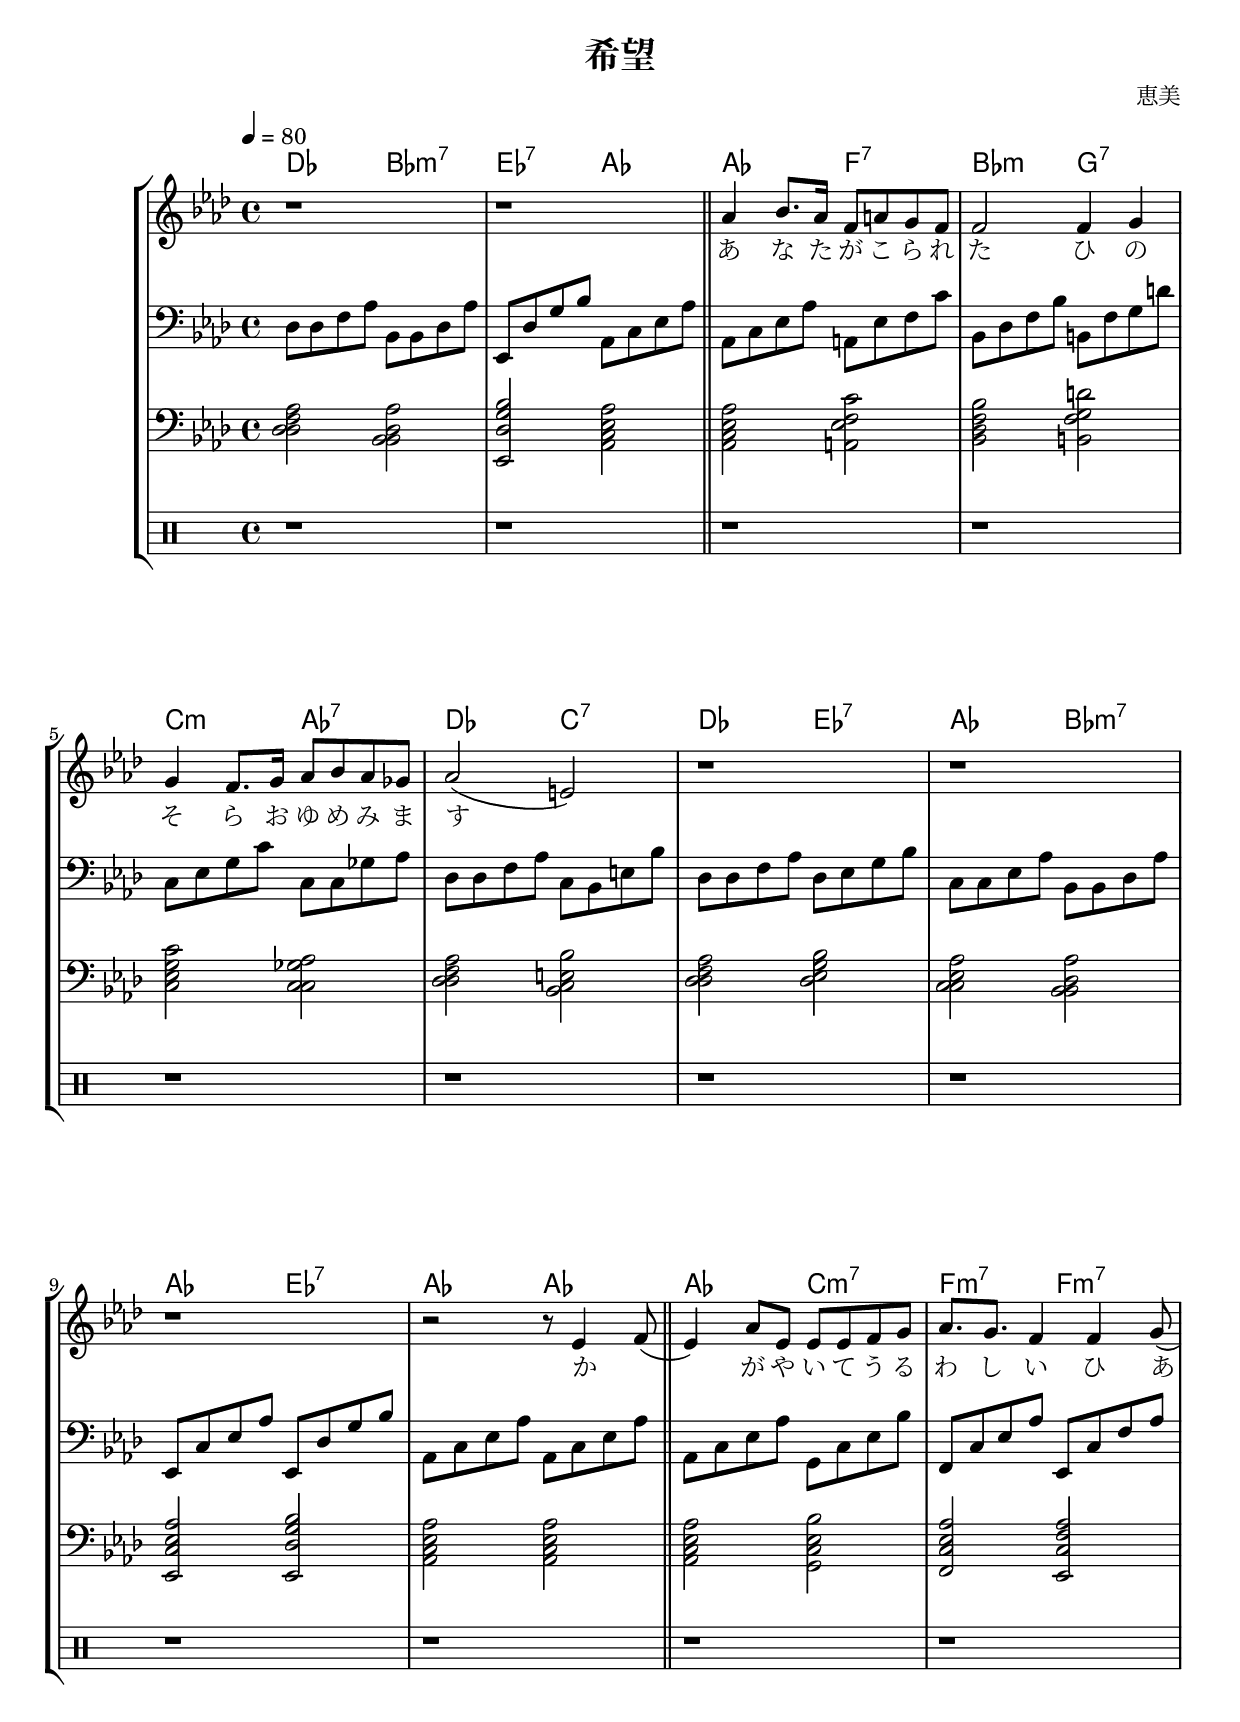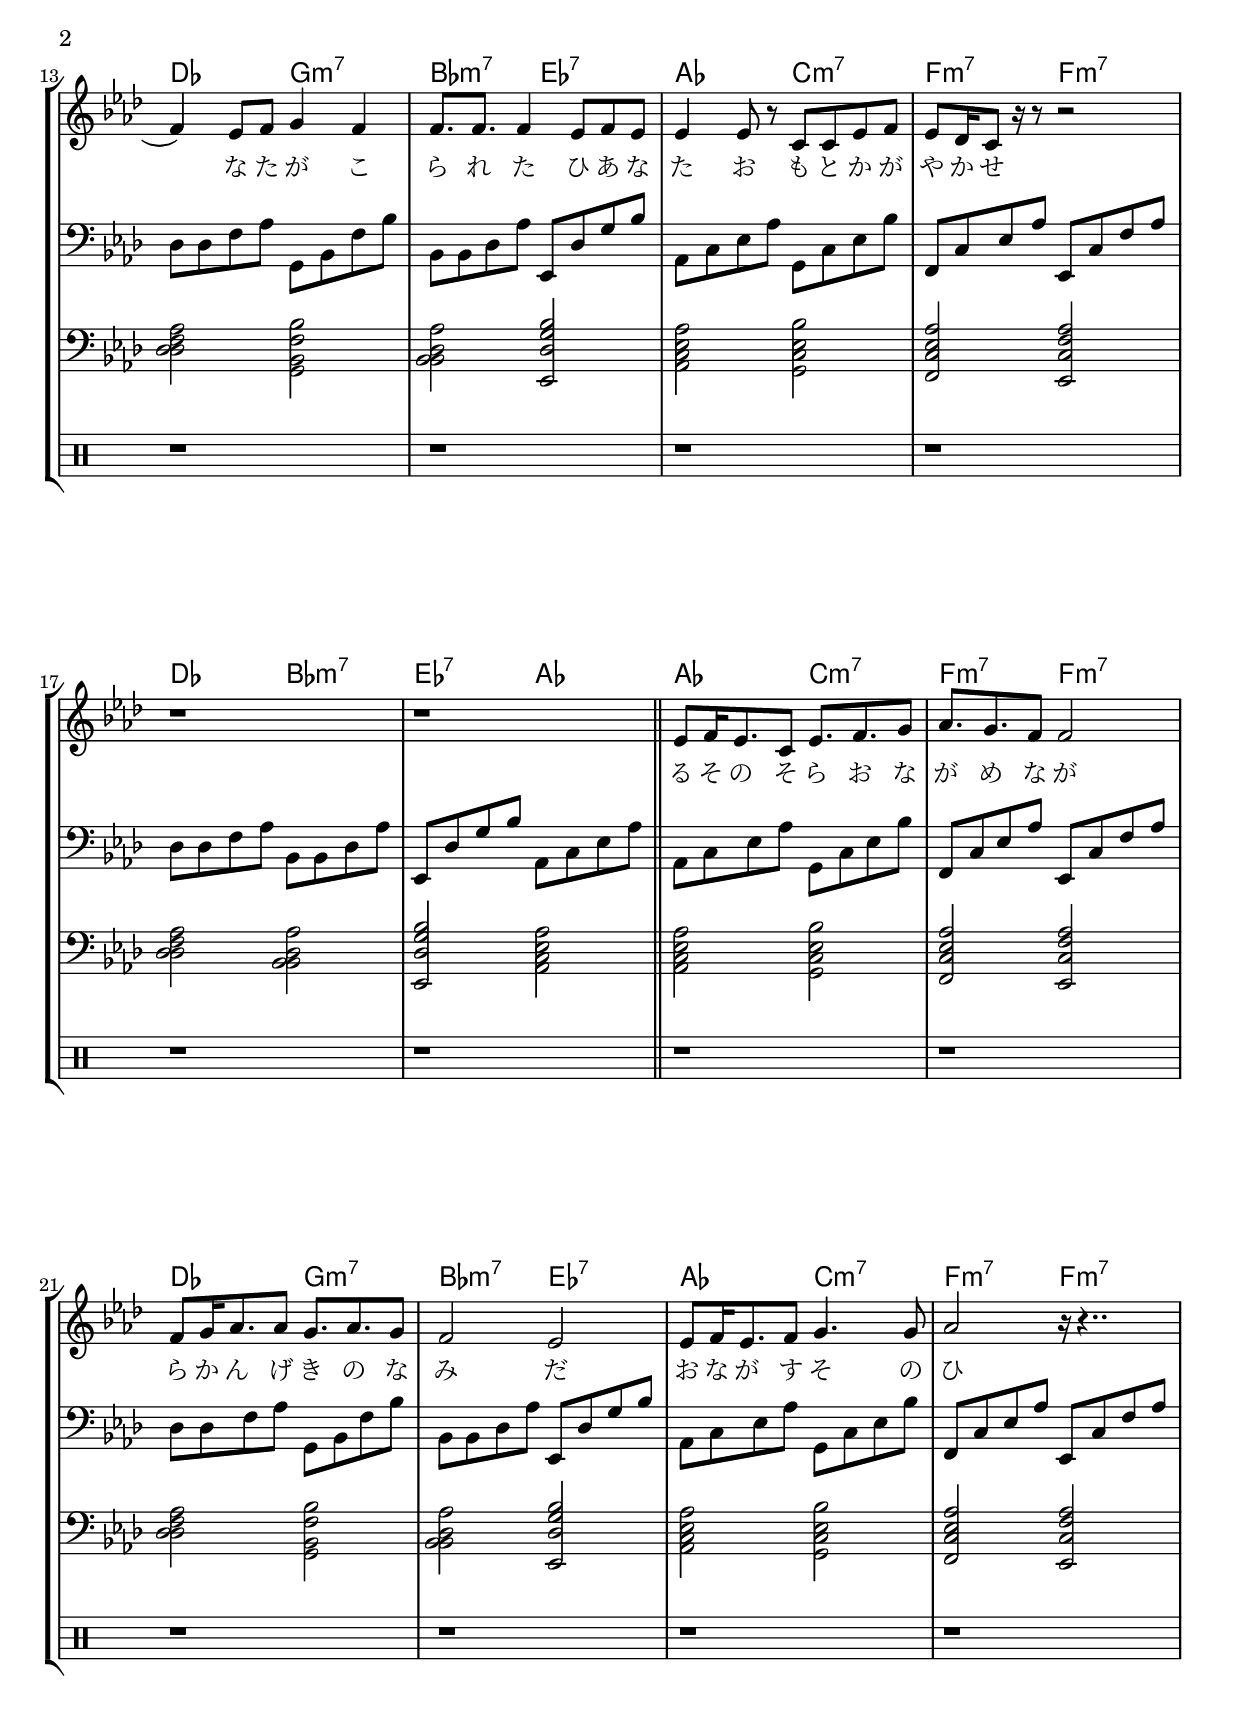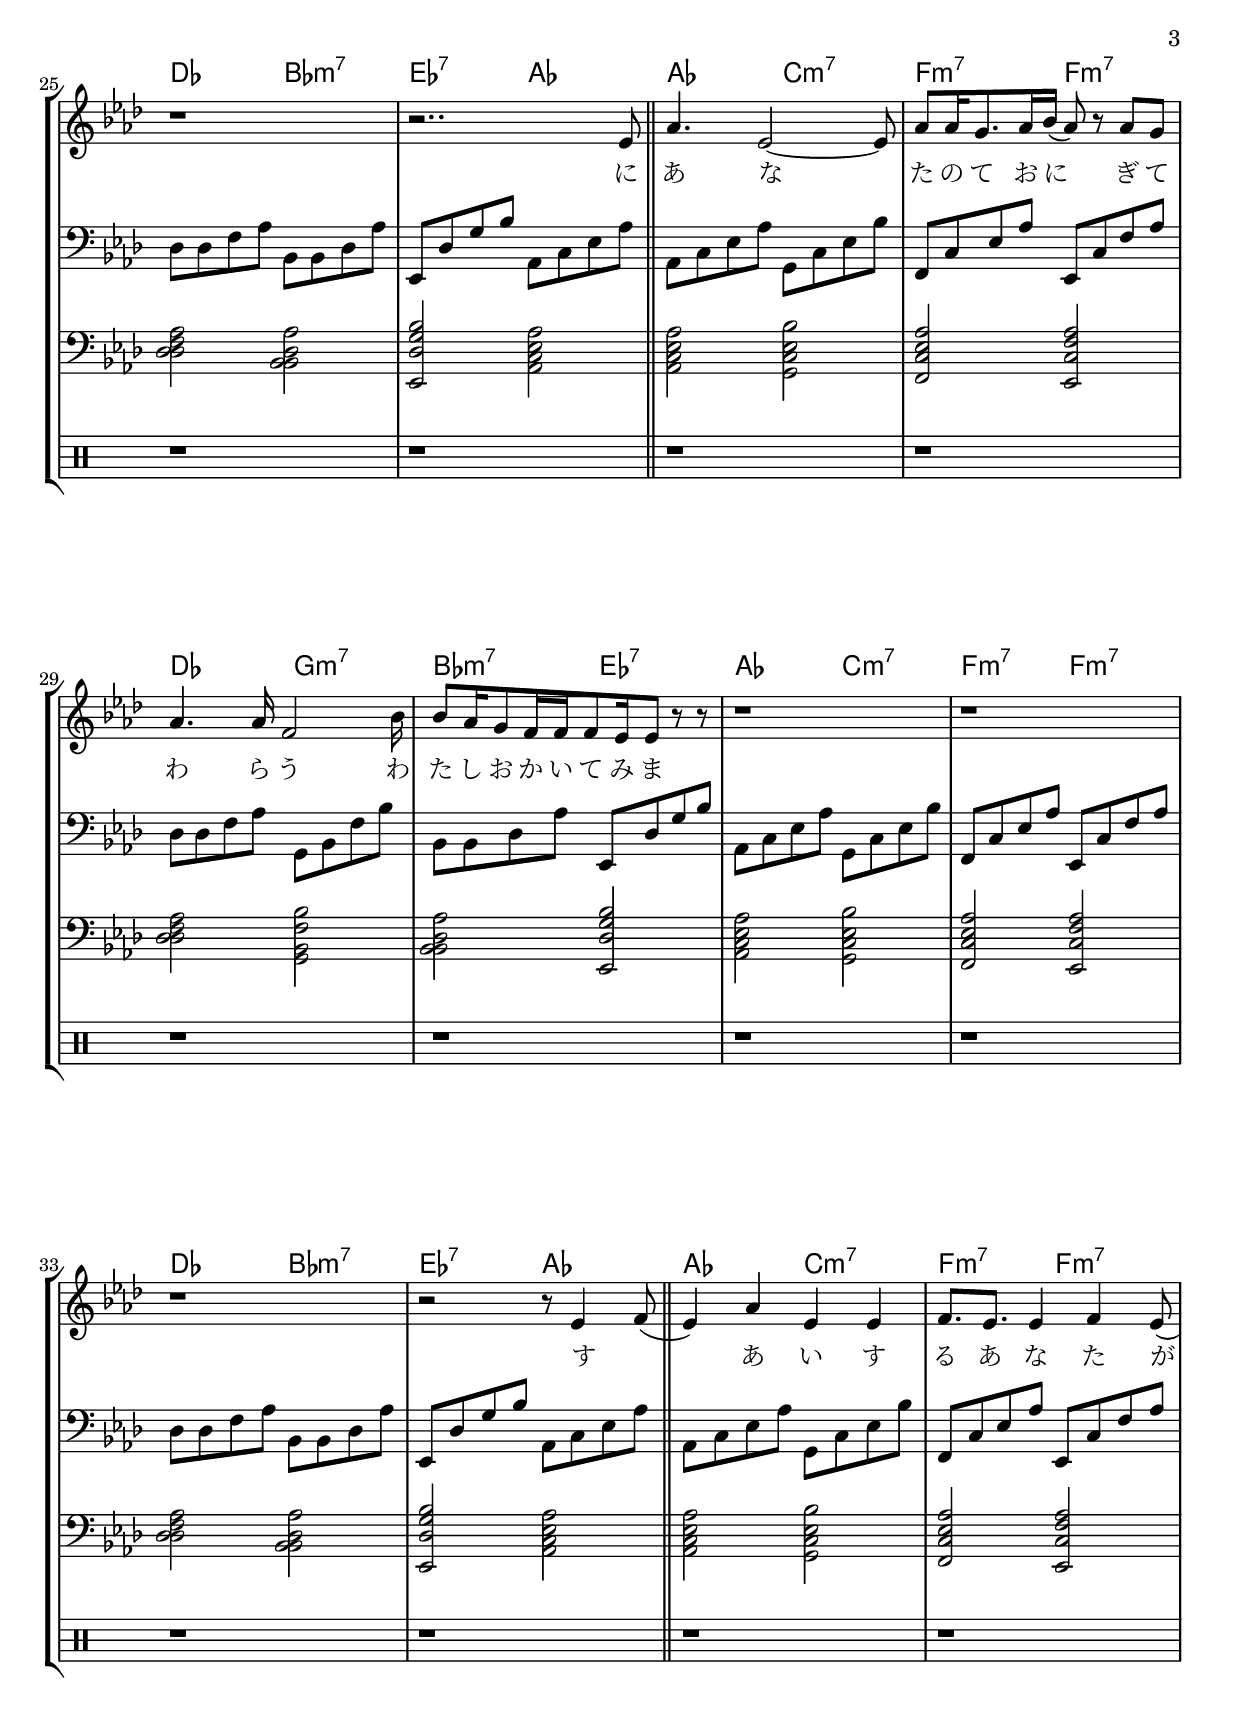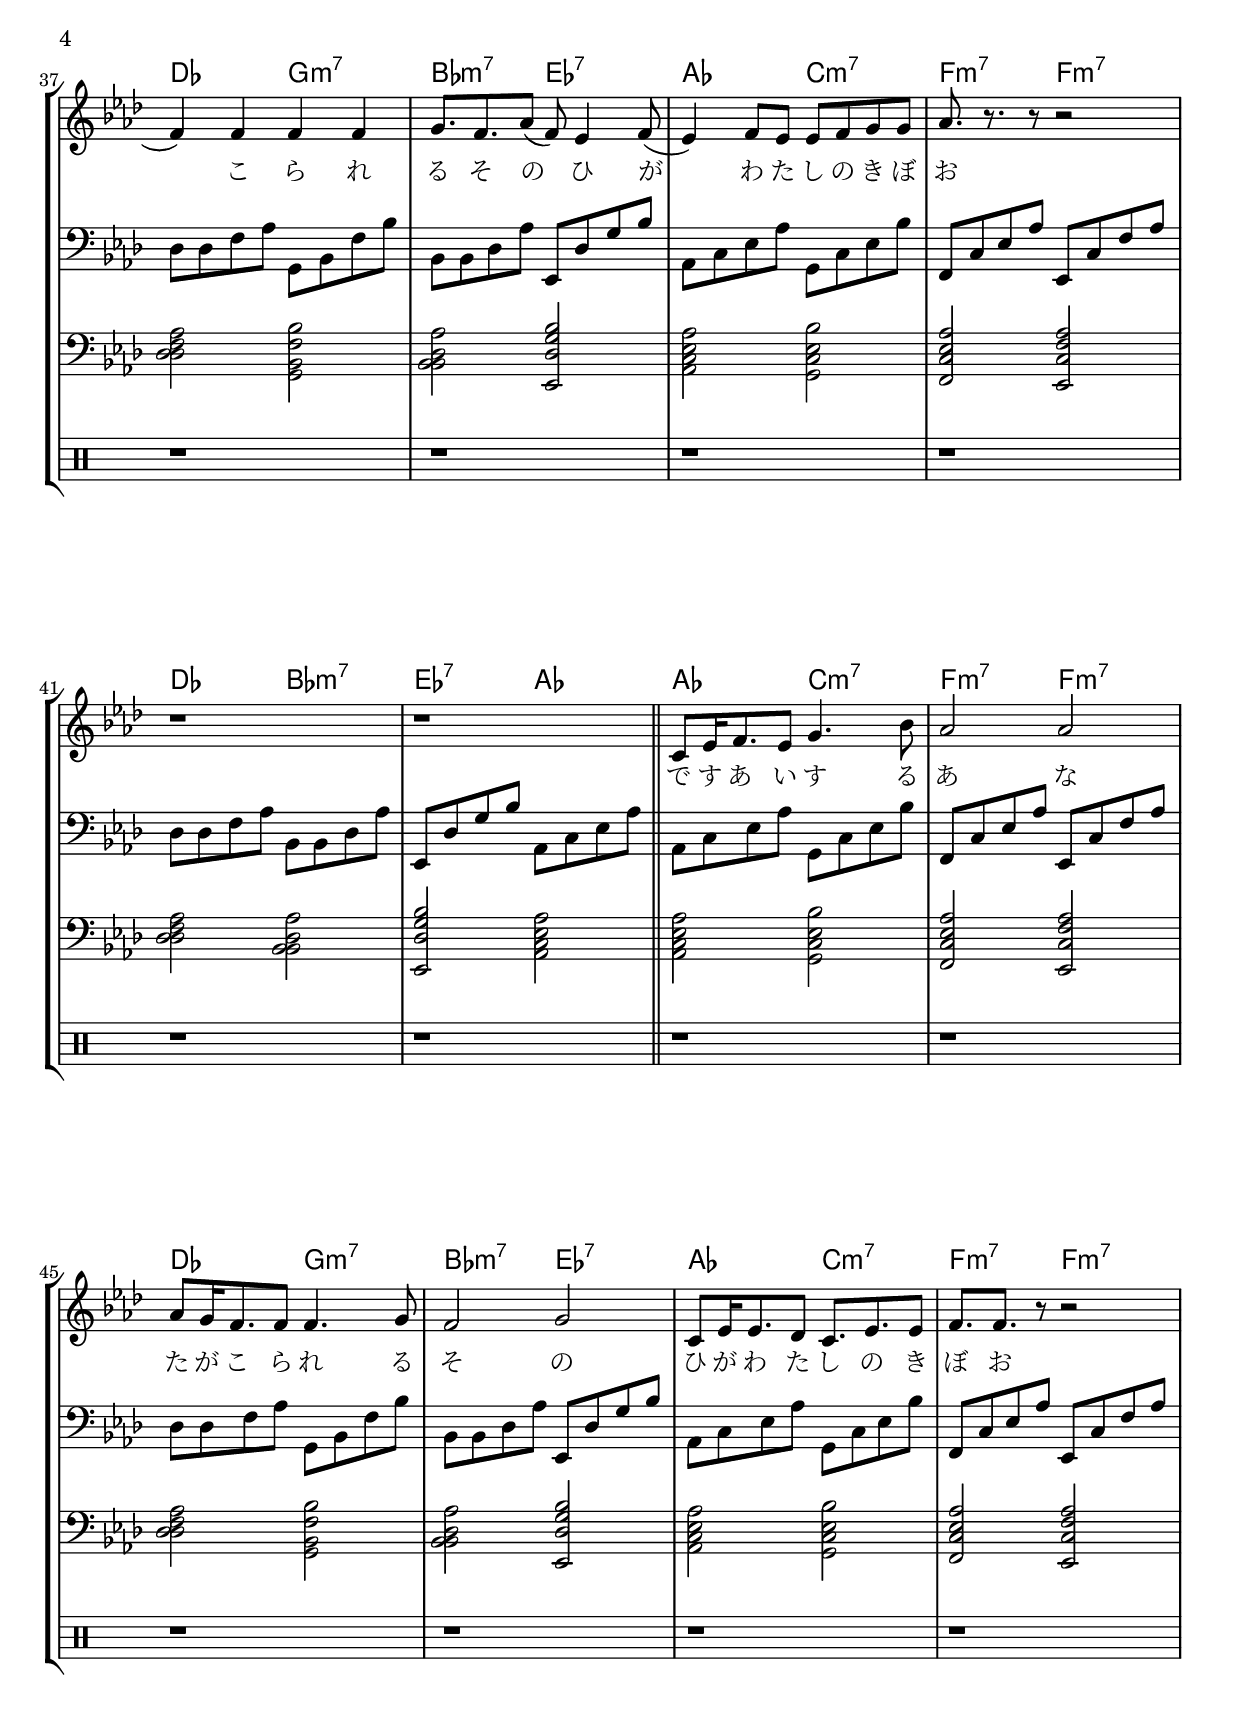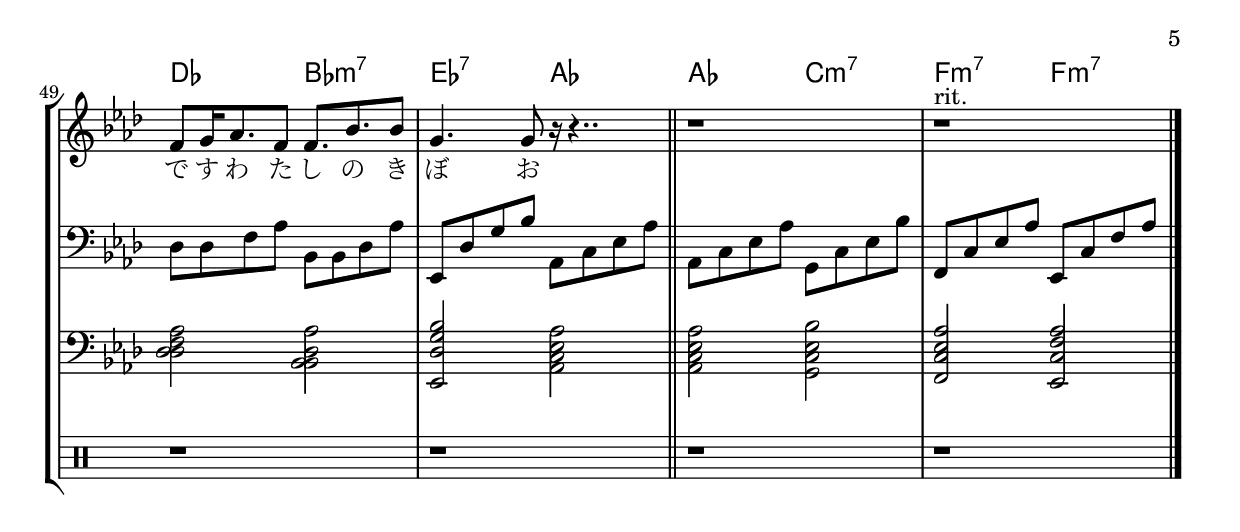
\version "2.12.1"

\header {
	title = \markup {希望}
	composer = \markup \center-column {恵美}
}

harmony = \chordmode {
	des2 bes:min7 es:7 as 

	as f:7 bes:m g:7 c:m as:7 des c:7 des es:7 as bes:min7 as es:7 as as 

	as c:min7 f:min7 f:min7 des g:min7 bes:min7 es:7 as c:min7 f:min7 f:min7 des bes:min7 es:7 as 

	as c:min7 f:min7 f:min7 des g:min7 bes:min7 es:7 as c:min7 f:min7 f:min7 des bes:min7 es:7 as 

	as c:min7 f:min7 f:min7 des g:min7 bes:min7 es:7 as c:min7 f:min7 f:min7 des bes:min7 es:7 as 

	as c:min7 f:min7 f:min7 des g:min7 bes:min7 es:7 as c:min7 f:min7 f:min7 des bes:min7 es:7 as 

	as c:min7 f:min7 f:min7 des g:min7 bes:min7 es:7 as c:min7 f:min7 f:min7 des bes:min7 es:7 as 

	as c:min7 f:min7 f:min7 
}

melody = {
	\key as \major
	\tempo 4 = 80
	r1 | r1   
	\set Staff.midiInstrument = #"fss0.37"
	 as'4  bes'8.  as'16  f'8  a'8  g'8  f'8 
	f'2  f'4  g'4 
	g'4  f'8.  g'16  as'8  bes'8  as'8  ges'8 
	as'2  (e'2)
	r1 r1 r1 r2~r8 	\set Staff.midiInstrument = #"fss0.37"
	es'4  f'8 
	(es'4)  as'8  es'8  es'8  es'8  f'8  g'8 
	as'8.  g'8.  f'4  f'4  g'8 
	(f'4)  es'8  f'8  g'4  f'4 
	f'8.  f'8.  f'4  es'8  f'8  es'8 
	es'4  es'8  r8  c'8  c'8  es'8  f'8 
	es'8  des'16  c'8  r16  r8  	r2 r1 r1 	\set Staff.midiInstrument = #"fss0.37"
	 es'8  f'16  es'8.  c'8  es'8.  f'8.  g'8 
	as'8.  g'8.  f'8  f'2 
	f'8  g'16  as'8.  as'8  g'8.  as'8.  g'8 
	f'2  es'2 
	es'8  f'16  es'8.  f'8  g'4.  g'8 
	as'2  r16  	r4.. r1 r2.. 	\set Staff.midiInstrument = #"fss0.35"
	es'8 
	as'4.  es'2~es'8 
	as'8  as'16  g'8.  as'16  bes'16  (as'8)  r8  as'8  g'8 
	as'4.  as'16  f'2  bes'16 
	bes'8  as'16  g'8  f'16  f'16  f'8  es'16  es'8  r8  	r8 r1 r1 r1 r2~r8 	\set Staff.midiInstrument = #"fss0.37"
	es'4  f'8 
	(es'4)  as'4  es'4  es'4 
	f'8.  es'8.  es'4  f'4  es'8 
	(f'4)  f'4  f'4  f'4 
	g'8.  f'8.  as'8  (f'8)  es'4  f'8 
	(es'4)  f'8  es'8  es'8  f'8  g'8  g'8 
	as'8.  r8.  r8  	r2 r1 r1 	\set Staff.midiInstrument = #"fss0.37"
	 c'8  es'16  f'8.  es'8  g'4.  bes'8 
	as'2  as'2 
	as'8  g'16  f'8.  f'8  f'4.  g'8 
	f'2  g'2 
	c'8  es'16  es'8.  des'8  c'8.  es'8.  es'8 
	f'8.  f'8.  r8  r2 
	f'8  g'16  as'8.  f'8  f'8.  bes'8.  bes'8 
	g'4.  g'8  r16  	r4.. 	r1 | r1^"rit." \bar "|."
}

words = \lyricmode {
	
	あ  な  た  が  こ  ら  れ  た  ひ  の  そ  ら  お  ゆ  め  み  ま  す  
	か  が  や  い  て  う  る  わ  し  い  ひ  あ  な  た  が  こ  ら  れ  た  ひ  あ  な  た  お  も  と  か  が  や  か  せ  る  
	そ  の  そ  ら  お  な  が  め  な  が  ら  か  ん  げ  き  の  な  み  だ  お  な  が  す  そ  の  ひ  に  
	あ  な  た  の  て  お  に  ぎ  て  わ  ら  う  わ  た  し  お  か  い  て  み  ま  す  
	あ  い  す  る  あ  な  た  が  こ  ら  れ  る  そ  の  ひ  が  わ  た  し  の  き  ぼ  お  で  す  
	あ  い  す  る  あ  な  た  が  こ  ら  れ  る  そ  の  ひ  が  わ  た  し  の  き  ぼ  お  で  す  わ  た  し  の  き  ぼ  お  で  す  
	
}

tempochange = {
	\tempo 4 = 80
	r1 | r1 \bar "||"
	\tempo 4 = 80
	r1 | r1 | r1 | r1 | r1 | r1 | r1 | r1 \bar "||"
	\tempo 4 = 80
	r1 | r1 | r1 | r1 | r1 | r1 | r1 | r1 \bar "||"
	\tempo 4 = 80
	r1 | r1 | r1 | r1 | r1 | r1 | r1 | r1 \bar "||"
	\tempo 4 = 80
	r1 | r1 | r1 | r1 | r1 | r1 | r1 | r1 \bar "||"
	\tempo 4 = 80
	r1 | r1 | r1 | r1 | r1 | r1 | r1 | r1 \bar "||"
	\tempo 4 = 80
	r1 | r1 | r1 | r1 | r1 | r1 | r1 | r1 \bar "||"
	\tempo 4 = 80
	r1 | \tempo 4 = 60 r2 \tempo 4 = 53 r2 \bar "|."
}

mainacc = {
	\clef bass
	\set Staff.midiInstrument = #"Bright Acoustic"
	\key as \major
	\tempo 4 = 80
	des8 des8 f8 as8
	bes,8 bes,8 des8 as8
	es,8 des8 g8 bes8
	as,8 c8 es8 as8
	\bar "||"

	\set Staff.midiInstrument = #"Electric Piano 1"
	as,8 c8 es8 as8
	a,8 es8 f8 c'8
	bes,8 des8 f8 bes8
	b,8 f8 g8 d'8
	c8 es8 g8 c'8
	c8 c8 ges8 as8
	des8 des8 f8 as8
	c8 bes,8 e8 bes8
	des8 des8 f8 as8
	des8 es8 g8 bes8
	c8 c8 es8 as8
	bes,8 bes,8 des8 as8
	es,8 c8 es8 as8
	es,8 des8 g8 bes8
	as,8 c8 es8 as8
	as,8 c8 es8 as8
	\bar "||"

	\set Staff.midiInstrument = #"Bright Acoustic"
	as,8 c8 es8 as8
	g,8 c8 es8 bes8
	f,8 c8 es8 as8
	es,8 c8 f8 as8
	des8 des8 f8 as8
	g,8 bes,8 f8 bes8
	bes,8 bes,8 des8 as8
	es,8 des8 g8 bes8
	as,8 c8 es8 as8
	g,8 c8 es8 bes8
	f,8 c8 es8 as8
	es,8 c8 f8 as8
	des8 des8 f8 as8
	bes,8 bes,8 des8 as8
	es,8 des8 g8 bes8
	as,8 c8 es8 as8
	\bar "||"

	\set Staff.midiInstrument = #"Electric Grand"
	as,8 c8 es8 as8
	g,8 c8 es8 bes8
	f,8 c8 es8 as8
	es,8 c8 f8 as8
	des8 des8 f8 as8
	g,8 bes,8 f8 bes8
	bes,8 bes,8 des8 as8
	es,8 des8 g8 bes8
	as,8 c8 es8 as8
	g,8 c8 es8 bes8
	f,8 c8 es8 as8
	es,8 c8 f8 as8
	des8 des8 f8 as8
	bes,8 bes,8 des8 as8
	es,8 des8 g8 bes8
	as,8 c8 es8 as8
	\bar "||"

	\set Staff.midiInstrument = #"Electric Grand"
	as,8 c8 es8 as8
	g,8 c8 es8 bes8
	f,8 c8 es8 as8
	es,8 c8 f8 as8
	des8 des8 f8 as8
	g,8 bes,8 f8 bes8
	bes,8 bes,8 des8 as8
	es,8 des8 g8 bes8
	as,8 c8 es8 as8
	g,8 c8 es8 bes8
	f,8 c8 es8 as8
	es,8 c8 f8 as8
	des8 des8 f8 as8
	bes,8 bes,8 des8 as8
	es,8 des8 g8 bes8
	as,8 c8 es8 as8
	\bar "||"

	\set Staff.midiInstrument = #"Harpsichord"
	as,8 c8 es8 as8
	g,8 c8 es8 bes8
	f,8 c8 es8 as8
	es,8 c8 f8 as8
	des8 des8 f8 as8
	g,8 bes,8 f8 bes8
	bes,8 bes,8 des8 as8
	es,8 des8 g8 bes8
	as,8 c8 es8 as8
	g,8 c8 es8 bes8
	f,8 c8 es8 as8
	es,8 c8 f8 as8
	des8 des8 f8 as8
	bes,8 bes,8 des8 as8
	es,8 des8 g8 bes8
	as,8 c8 es8 as8
	\bar "||"

	\set Staff.midiInstrument = #"Electric Grand"
	as,8 c8 es8 as8
	g,8 c8 es8 bes8
	f,8 c8 es8 as8
	es,8 c8 f8 as8
	des8 des8 f8 as8
	g,8 bes,8 f8 bes8
	bes,8 bes,8 des8 as8
	es,8 des8 g8 bes8
	as,8 c8 es8 as8
	g,8 c8 es8 bes8
	f,8 c8 es8 as8
	es,8 c8 f8 as8
	des8 des8 f8 as8
	bes,8 bes,8 des8 as8
	es,8 des8 g8 bes8
	as,8 c8 es8 as8
	\bar "||"

	\set Staff.midiInstrument = #"Acoustic grand"
	as,8 c8 es8 as8
	g,8 c8 es8 bes8
	f,8 c8 es8 as8
	es,8 c8 f8 as8
	\bar "|."
}

subacc = {
	\clef bass
	\set Staff.midiInstrument = #"Electric Guitar (clean)"
	\key as \major
	\tempo 4 = 80
	<des des f as>2
	<bes, bes, des as>2
	<es, des g bes>2
	<as, c es as>2
	\bar "||"

	\set Staff.midiInstrument = #"Electric Guitar (clean)"
	<as, c es as>2
	<a, es f c'>2
	<bes, des f bes>2
	<b, f g d'>2
	<c es g c'>2
	<c c ges as>2
	<des des f as>2
	<c bes, e bes>2
	<des des f as>2
	<des es g bes>2
	<c c es as>2
	<bes, bes, des as>2
	<es, c es as>2
	<es, des g bes>2
	<as, c es as>2
	<as, c es as>2
	\bar "||"

	\set Staff.midiInstrument = #"Electric Piano2"
	<as, c es as>2
	<g, c es bes>2
	<f, c es as>2
	<es, c f as>2
	<des des f as>2
	<g, bes, f bes>2
	<bes, bes, des as>2
	<es, des g bes>2
	<as, c es as>2
	<g, c es bes>2
	<f, c es as>2
	<es, c f as>2
	<des des f as>2
	<bes, bes, des as>2
	<es, des g bes>2
	<as, c es as>2
	\bar "||"

	\set Staff.midiInstrument = #"Honky-tonk"
	<as, c es as>2
	<g, c es bes>2
	<f, c es as>2
	<es, c f as>2
	<des des f as>2
	<g, bes, f bes>2
	<bes, bes, des as>2
	<es, des g bes>2
	<as, c es as>2
	<g, c es bes>2
	<f, c es as>2
	<es, c f as>2
	<des des f as>2
	<bes, bes, des as>2
	<es, des g bes>2
	<as, c es as>2
	\bar "||"

	\set Staff.midiInstrument = #"Electric Guitar (clean)"
	<as, c es as>2
	<g, c es bes>2
	<f, c es as>2
	<es, c f as>2
	<des des f as>2
	<g, bes, f bes>2
	<bes, bes, des as>2
	<es, des g bes>2
	<as, c es as>2
	<g, c es bes>2
	<f, c es as>2
	<es, c f as>2
	<des des f as>2
	<bes, bes, des as>2
	<es, des g bes>2
	<as, c es as>2
	\bar "||"

	\set Staff.midiInstrument = #"Electric Guitar (clean)"
	<as, c es as>2
	<g, c es bes>2
	<f, c es as>2
	<es, c f as>2
	<des des f as>2
	<g, bes, f bes>2
	<bes, bes, des as>2
	<es, des g bes>2
	<as, c es as>2
	<g, c es bes>2
	<f, c es as>2
	<es, c f as>2
	<des des f as>2
	<bes, bes, des as>2
	<es, des g bes>2
	<as, c es as>2
	\bar "||"

	\set Staff.midiInstrument = #"Acoustic grand"
	<as, c es as>2
	<g, c es bes>2
	<f, c es as>2
	<es, c f as>2
	<des des f as>2
	<g, bes, f bes>2
	<bes, bes, des as>2
	<es, des g bes>2
	<as, c es as>2
	<g, c es bes>2
	<f, c es as>2
	<es, c f as>2
	<des des f as>2
	<bes, bes, des as>2
	<es, des g bes>2
	<as, c es as>2
	\bar "||"

	\set Staff.midiInstrument = #"Electric Guitar (clean)"
	<as, c es as>2
	<g, c es bes>2
	<f, c es as>2
	<es, c f as>2
	\bar "|."
}

percA = {
	\drummode {
	r1 |r1 \bar "||"
	r1 |r1 |r1 |r1 |r1 |r1 |r1 |r1 \bar "||"
	r1 |r1 |r1 |r1 |r1 |r1 |r1 |r1 \bar "||"
	r1 |r1 |r1 |r1 |r1 |r1 |r1 |r1 \bar "||"
	r1 |r1 |r1 |r1 |r1 |r1 |r1 |r1 \bar "||"
	r1 |r1 |r1 |r1 |r1 |r1 |r1 |r1 \bar "||"
	r1 |r1 |r1 |r1 |r1 |r1 |r1 |r1 \bar "||"
	r1 |r1 \bar "|."
	}
}

percB = {
	\drummode {
	r1 |r1 \bar "||"
	r1 |r1 |r1 |r1 |r1 |r1 |r1 |r1 \bar "||"
	r1 |r1 |r1 |r1 |r1 |r1 |r1 |r1 \bar "||"
	r1 |r1 |r1 |r1 |r1 |r1 |r1 |r1 \bar "||"
	r1 |r1 |r1 |r1 |r1 |r1 |r1 |r1 \bar "||"
	r1 |r1 |r1 |r1 |r1 |r1 |r1 |r1 \bar "||"
	r1 |r1 |r1 |r1 |r1 |r1 |r1 |r1 \bar "||"
	r1 |r1 \bar "|."
	}
}

percC = {
	\drummode {
	r1 |r1 \bar "||"
	r1 |r1 |r1 |r1 |r1 |r1 |r1 |r1 \bar "||"
	r1 |r1 |r1 |r1 |r1 |r1 |r1 |r1 \bar "||"
	r1 |r1 |r1 |r1 |r1 |r1 |r1 |r1 \bar "||"
	r1 |r1 |r1 |r1 |r1 |r1 |r1 |r1 \bar "||"
	r1 |r1 |r1 |r1 |r1 |r1 |r1 |r1 \bar "||"
	r1 |r1 |r1 |r1 |r1 |r1 |r1 |r1 \bar "||"
	r1 |r1 \bar "|."
	}
}

percD = {
	\drummode {
	r1 |r1 \bar "||"
	r1 |r1 |r1 |r1 |r1 |r1 |r1 |r1 \bar "||"
	r1 |r1 |r1 |r1 |r1 |r1 |r1 |r1 \bar "||"
	r1 |r1 |r1 |r1 |r1 |r1 |r1 |r1 \bar "||"
	r1 |r1 |r1 |r1 |r1 |r1 |r1 |r1 \bar "||"
	r1 |r1 |r1 |r1 |r1 |r1 |r1 |r1 \bar "||"
	r1 |r1 |r1 |r1 |r1 |r1 |r1 |r1 \bar "||"
	r1 |r1 \bar "|."
	}
}

percE = {
	\drummode {
	r1 |r1 \bar "||"
	r1 |r1 |r1 |r1 |r1 |r1 |r1 |r1 \bar "||"
	r1 |r1 |r1 |r1 |r1 |r1 |r1 |r1 \bar "||"
	r1 |r1 |r1 |r1 |r1 |r1 |r1 |r1 \bar "||"
	r1 |r1 |r1 |r1 |r1 |r1 |r1 |r1 \bar "||"
	r1 |r1 |r1 |r1 |r1 |r1 |r1 |r1 \bar "||"
	r1 |r1 |r1 |r1 |r1 |r1 |r1 |r1 \bar "||"
	r1 |r1 \bar "|."
	}
}

\score {
	<<
		\new StaffGroup <<
			\new ChordNames {\harmony}
			\new Voice = "melody" {\melody}
			\new Lyrics \lyricsto "melody" \words
			\new Staff = "mainacc" {\mainacc}
			\new Staff = "subacc" {\subacc}
			\new DrumStaff <<
				\new DrumVoice {\percA}
				\new DrumVoice {\percB}
				\new DrumVoice {\percC}
				\new DrumVoice {\percD}
				\new DrumVoice {\percE}
			>>
		>>
	>>
	\layout { }
}
